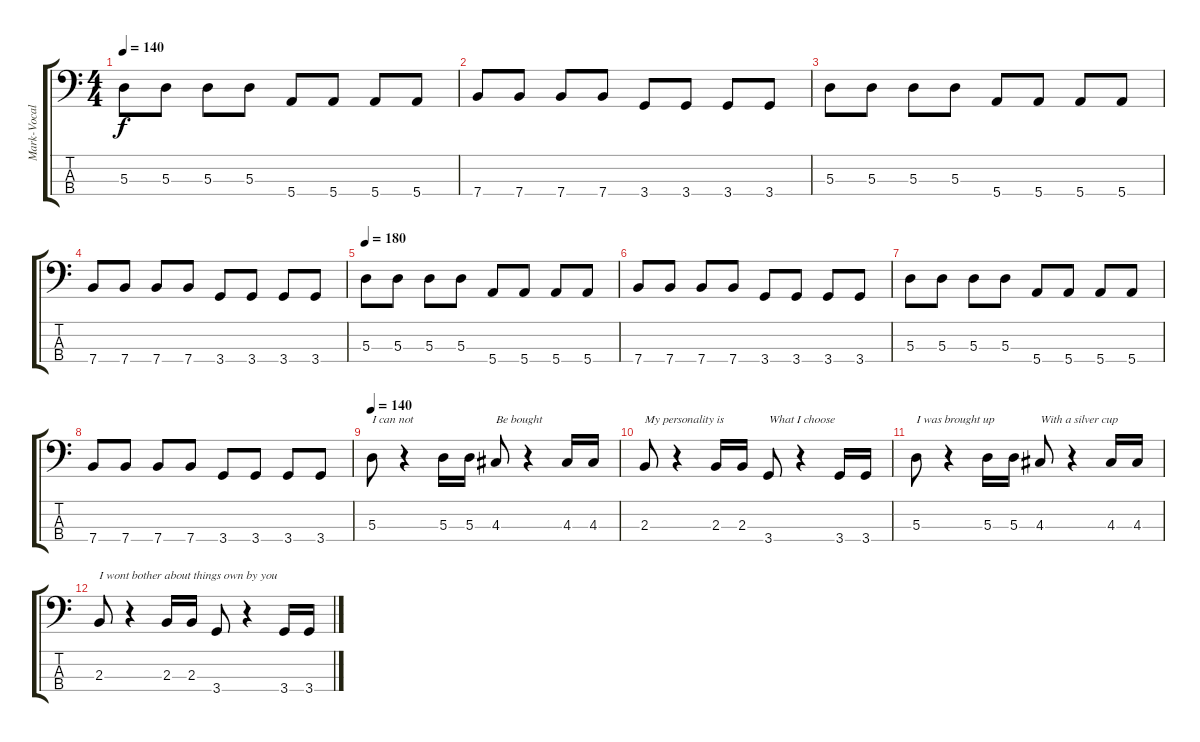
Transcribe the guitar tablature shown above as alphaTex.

\track ("Mark-Vocals, Bass" "Mark-Vocal") {instrument electricbassfinger}
\staff {score tabs}
\tuning (G2 D2 A1 E1) {hide}
\ts (4 4)
\tempo 140
\clef f4
\ks c
5.3.8{dy f} 5.3.8 5.3.8 5.3.8 5.4.8 5.4.8 5.4.8 5.4.8 |
7.4.8 7.4.8 7.4.8 7.4.8 3.4.8 3.4.8 3.4.8 3.4.8 |
5.3.8 5.3.8 5.3.8 5.3.8 5.4.8 5.4.8 5.4.8 5.4.8 |
7.4.8 7.4.8 7.4.8 7.4.8 3.4.8 3.4.8 3.4.8 3.4.8 |
\tempo 180
5.3.8 5.3.8 5.3.8 5.3.8 5.4.8 5.4.8 5.4.8 5.4.8 |
7.4.8 7.4.8 7.4.8 7.4.8 3.4.8 3.4.8 3.4.8 3.4.8 |
5.3.8 5.3.8 5.3.8 5.3.8 5.4.8 5.4.8 5.4.8 5.4.8 |
7.4.8 7.4.8 7.4.8 7.4.8 3.4.8 3.4.8 3.4.8 3.4.8 |
\tempo 140
5.3.8{txt "I can not"} r.4 5.3.16 5.3.16 4.3.8{txt "Be bought"} r.4 4.3.16 4.3.16 |
2.3.8{txt "My personality is"} r.4 2.3.16 2.3.16 3.4.8{txt "What I choose"} r.4 3.4.16 3.4.16 |
5.3.8{txt "I was brought up"} r.4 5.3.16 5.3.16 4.3.8{txt "With a silver cup"} r.4 4.3.16 4.3.16 |
2.3.8{txt "I wont bother about things own by you"} r.4 2.3.16 2.3.16 3.4.8 r.4 3.4.16 3.4.16
